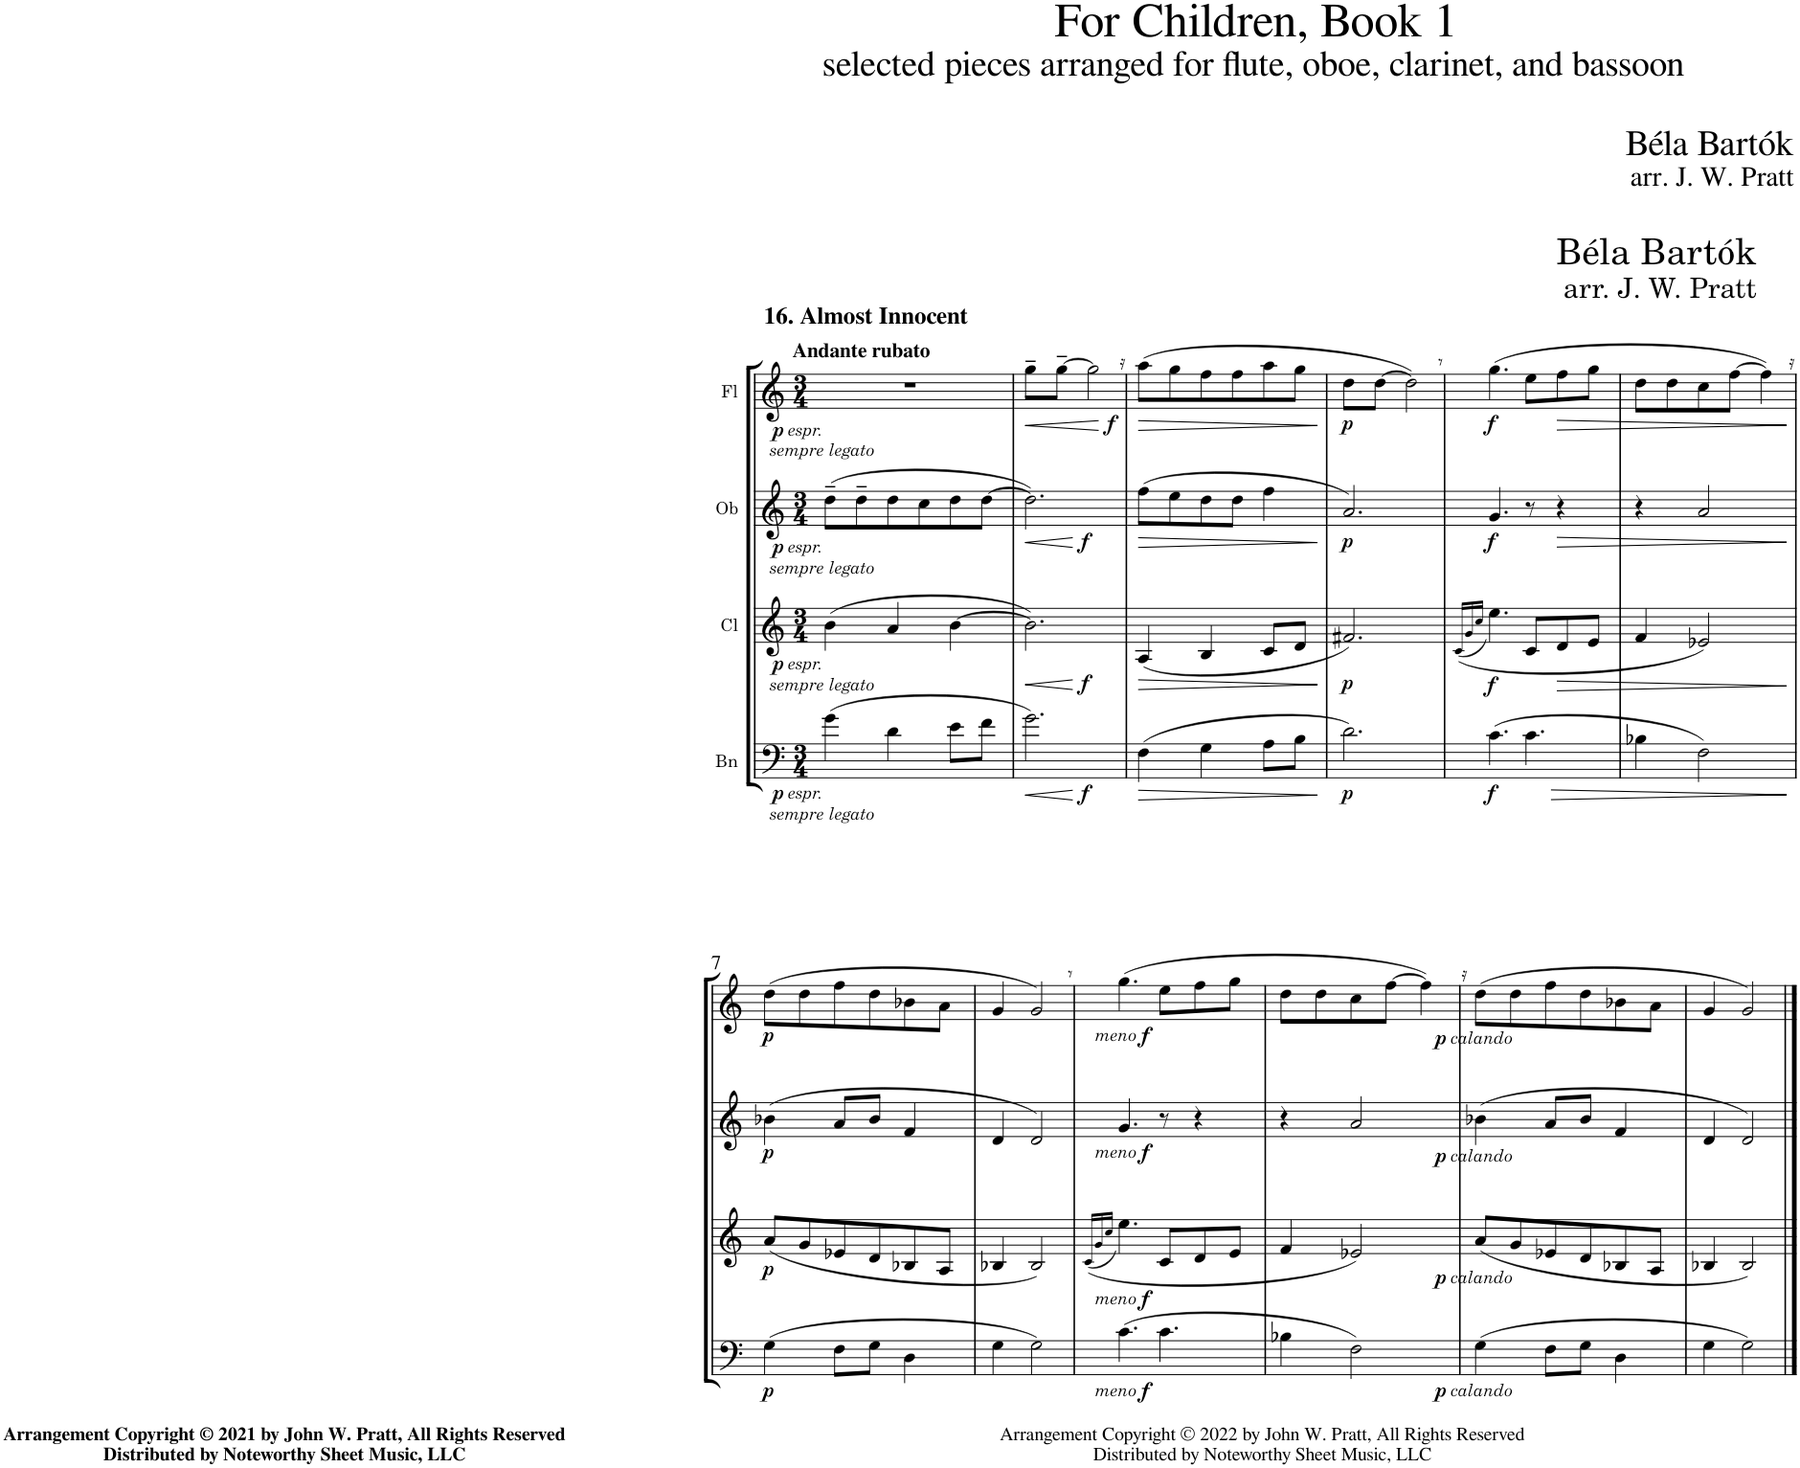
**kern	**dynam	**kern	**dynam	**kern	**dynam	**kern	**dynam
*part4	*part4	*part3	*part3	*part2	*part2	*part1	*part1
*staff4	*staff4	*staff3	*staff3	*staff2	*staff2	*staff1	*staff1
*I"Bn	*	*I"Cl	*	*I"Ob	*	*I"Fl	*
*	*	*I'Cl	*	*I'Ob	*	*I'Fl	*
*clefF4	*	*clefG2	*	*clefG2	*	*clefG2	*
*	*	*ITrd1c2	*	*	*	*	*
*k[]	*	*k[]	*	*k[]	*	*k[]	*
*M3/4	*	*M3/4	*	*M3/4	*	*M3/4	*
=1	=1	=1	=1	=1	=1	=1	=1
!	!	!	!	!	!	!LO:TX:a:B:t=16. Almost Innocent	!
!	!	!	!	!	!	!LO:TX:a:B:t=Andante rubato	!
!	!LO:DY:b	!	!	!	!	!	!
!	!LO:DY:n=1:b	!	!LO:DY:b	!	!	!	!
!	!	!	!LO:DY:n=1:b	!	!LO:DY:b	!	!
!	!	!	!	!	!LO:DY:n=1:b	!	!LO:DY:b
!	!	!	!	!	!	!	!LO:DY:n=1:b
(4g\	p other-dynamics	(4b\	p other-dynamics	(8dd~\L	p other-dynamics	2.r	p other-dynamics
.	.	.	.	8dd~\	.	.	.
4d\	.	4a/	.	8dd\	.	.	.
.	.	.	.	8cc\	.	.	.
8e\L	.	[4b\	.	8dd\	.	.	.
8f\J	.	.	.	[8dd\J	.	.	.
=2	=2	=2	=2	=2	=2	=2	=2
!	!LO:HP:b	!	!LO:HP:b	!	!LO:HP:b	!	!LO:HP:b
2.g\)	<	2.b\])	<	2.dd\])	<	8gg~\L	<
.	.	.	.	.	.	[8gg~\J	.
!	!	!	!	!	!	!	!LO:DY:n=1:b
.	.	.	.	.	.	2gg\]	[ f
=3	=3	=3	=3	=3	=3	=3	=3
!	!LO:HP:b	!	!LO:HP:b	!	!LO:HP:b	!	!LO:HP:b
!	!LO:DY:n=1:b	!	!LO:DY:n=1:b	!	!LO:DY:n=1:b	!	!
(4F\	> f	(4A/	> f	(8ff\L	> f	(8aa\L	>
.	.	.	.	8ee\	.	8gg\	.
4G\	.	4B/	.	8dd\	.	8ff\	.
.	.	.	.	8dd\J	.	8ff\	.
8A\L	.	8c/L	.	4ff\	.	8aa\	.
8B\J	.	8d/J	.	.	.	8gg\J	.
.	[	.	[	.	[	.	]
=4	=4	=4	=4	=4	=4	=4	=4
!	!LO:DY:b	!	!LO:DY:b	!	!LO:DY:b	!	!LO:DY:b
2.d\)	p	2.f#X/)	p	2.a/)	p	8dd\L	p
.	.	.	.	.	.	[8dd\J	.
.	.	.	.	.	.	2dd\])	.
=5	=5	=5	=5	=5	=5	=5	=5
.	.	((<16qc/LL	.	.	.	.	.
.	.	16qg/	.	.	.	.	.
.	.	16qcc/JJ	.	.	.	.	.
!	!LO:DY:b	!	!LO:DY:b	!	!LO:DY:b	!	!LO:DY:b
(4.c\	f	4.ee\)	f	4.g/	f	(4.gg\	f
4.c\	.	8c/L	.	8r	.	8ee\L	.
!	!	!	!	!	!	!	!LO:HP:b
.	.	8d/	.	4r	.	8ff\	>
.	.	8e/J	.	.	.	8gg\J	.
=6	=6	=6	=6	=6	=6	=6	=6
4B-X\	.	4f/	.	4r	.	8dd\L	.
.	.	.	.	.	.	8dd\	.
2F\)	.	2e-X/)	.	2a/	.	8cc\	.
.	.	.	.	.	.	[8ff\J	.
!	!	!	!	!	!	!LO:TX:a:t=Béla Bartók	!
!	!	!	!	!	!	!LO:TX:a:t=arr. J. W. Pratt	!
.	.	.	.	.	.	4ff\])	.
.	]	.	]	.	]	.	]
!!LO:LB:g=z
=7	=7	=7	=7	=7	=7	=7	=7
!LO:TX:b:B:t=Arrangement Copyright © 2021 by John W. Pratt, All Rights Reserved	!	!	!	!	!	!	!
!LO:TX:b:t=Distributed by Noteworthy Sheet Music, LLC	!	!	!	!	!	!	!
!	!LO:DY:b	!	!LO:DY:b	!	!LO:DY:b	!	!LO:DY:b
(4G\	p	(8a/L	p	(4b-X\	p	(8dd\L	p
.	.	8g/	.	.	.	8dd\	.
8F\L	.	8e-X/	.	8a/L	.	8ff\	.
8G\J	.	8d/	.	8b-/J	.	8dd\	.
4D\	.	8B-X/	.	4f/	.	8b-X\	.
.	.	8A/J	.	.	.	8a\J	.
=8	=8	=8	=8	=8	=8	=8	=8
4G\	.	4B-X/	.	4d/	.	4g/	.
2G\)	.	2B-/)	.	2d/)	.	2g/)	.
=9	=9	=9	=9	=9	=9	=9	=9
.	.	((<16qc/LL	.	.	.	.	.
.	.	16qg/	.	.	.	.	.
.	.	16qcc/JJ	.	.	.	.	.
!	!LO:DY:b	!	!	!	!	!	!
!	!LO:DY:n=1:b	!	!LO:DY:b	!	!	!	!
!	!	!	!LO:DY:n=1:b	!	!LO:DY:b	!	!
!	!	!	!	!	!LO:DY:n=1:b	!	!LO:DY:b
!	!	!	!	!	!	!	!LO:DY:n=1:b
(4.c\	other-dynamics f	4.ee\)	other-dynamics f	4.g/	other-dynamics f	(4.gg\	other-dynamics f
4.c\	.	8c/L	.	8r	.	8ee\L	.
.	.	8d/	.	4r	.	8ff\	.
.	.	8e/J	.	.	.	8gg\J	.
=10	=10	=10	=10	=10	=10	=10	=10
4B-X\	.	4f/	.	4r	.	8dd\L	.
.	.	.	.	.	.	8dd\	.
2F\)	.	2e-X/)	.	2a/	.	8cc\	.
.	.	.	.	.	.	[8ff\J	.
.	.	.	.	.	.	4ff\])	.
=11	=11	=11	=11	=11	=11	=11	=11
!	!LO:DY:b	!	!	!	!	!	!
!	!LO:DY:n=1:b	!	!LO:DY:b	!	!	!	!
!	!	!	!LO:DY:n=1:b	!	!LO:DY:b	!	!
!	!	!	!	!	!LO:DY:n=1:b	!	!LO:DY:b
!	!	!	!	!	!	!	!LO:DY:n=1:b
(4G\	p other-dynamics	(8a/L	p other-dynamics	(4b-X\	p other-dynamics	(8dd\L	p other-dynamics
.	.	8g/	.	.	.	8dd\	.
8F\L	.	8e-X/	.	8a/L	.	8ff\	.
8G\J	.	8d/	.	8b-/J	.	8dd\	.
4D\	.	8B-X/	.	4f/	.	8b-X\	.
.	.	8A/J	.	.	.	8a\J	.
=12	=12	=12	=12	=12	=12	=12	=12
4G\	.	4B-X/	.	4d/	.	4g/	.
!LO:TX:b:t=Arrangement Copyright © 2022 by John W. Pratt, All Rights Reserved	!	!	!	!	!	!	!
!LO:TX:b:t=Distributed by Noteworthy Sheet Music, LLC	!	!	!	!	!	!	!
2G\)	.	2B-/)	.	2d/)	.	2g/)	.
==	==	==	==	==	==	==	==
*-	*-	*-	*-	*-	*-	*-	*-
